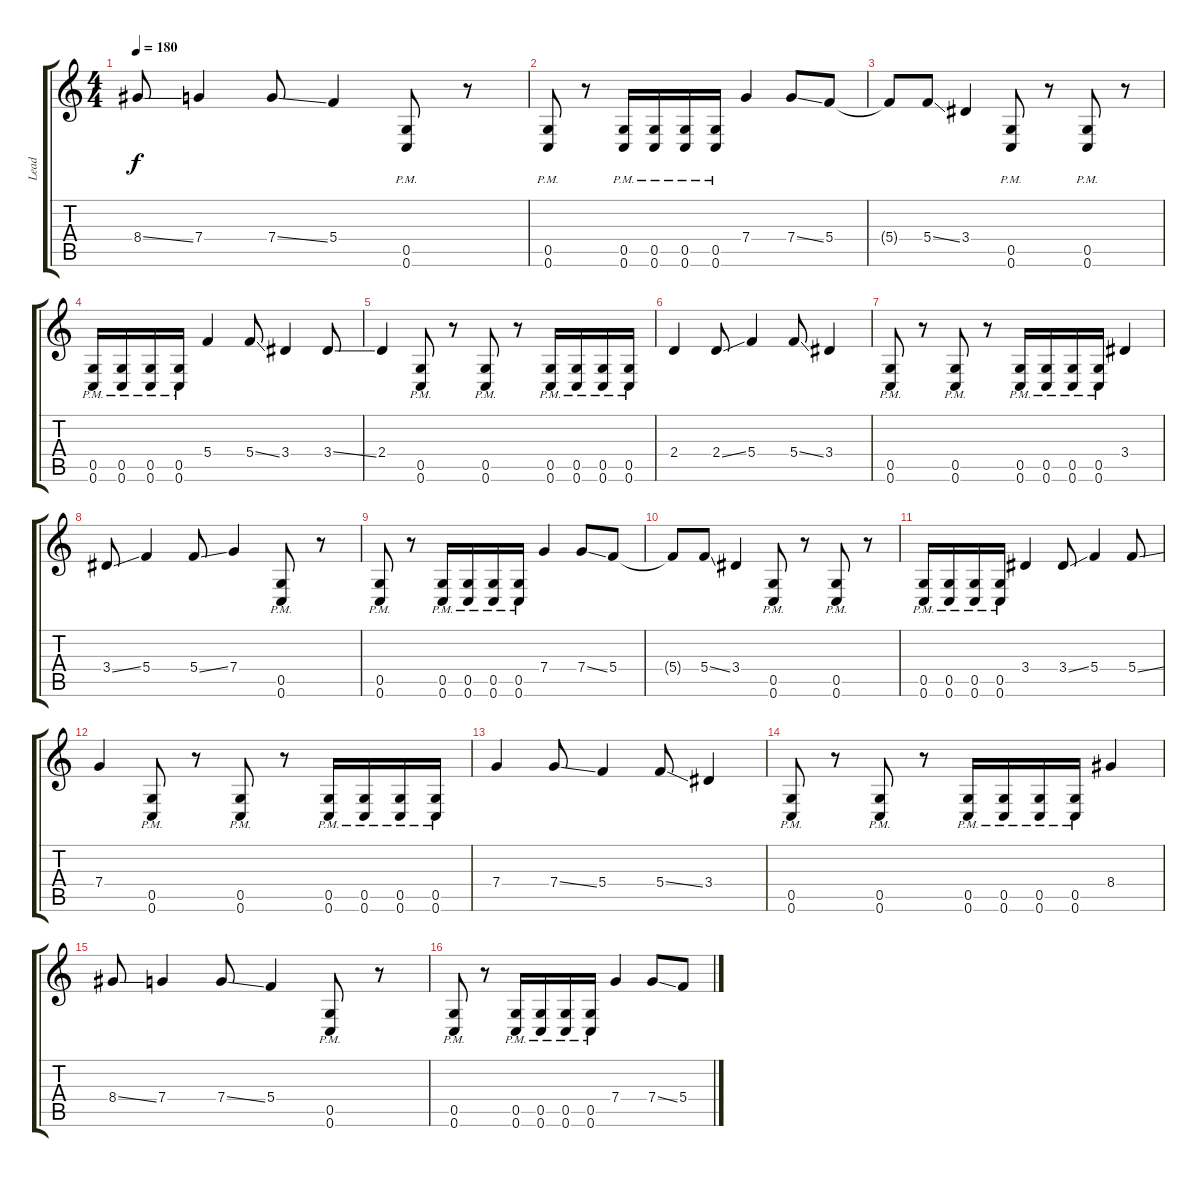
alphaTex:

\track ("Lead" "Lead") {instrument distortionguitar}
\staff {score tabs}
\tuning (D4 A3 F3 C3 G2 C2) {hide}
\ts (4 4)
\tempo 180
\clef g2
\ks c
8.4{ss}.8{dy f} 7.4.4 7.4{ss}.8 5.4.4 (0.5{pm} 0.6{pm}).8 r.8 |
(0.5{pm} 0.6{pm}).8 r.8 (0.5{pm} 0.6{pm}).16 (0.5{pm} 0.6{pm}).16 (0.5{pm} 0.6{pm}).16 (0.5{pm} 0.6{pm}).16 7.4.4 7.4{ss}.8 5.4.8 |
5.4{t}.8 5.4{ss}.8 3.4.4 (0.5{pm} 0.6{pm}).8 r.8 (0.5{pm} 0.6{pm}).8 r.8 |
(0.5{pm} 0.6{pm}).16 (0.5{pm} 0.6{pm}).16 (0.5{pm} 0.6{pm}).16 (0.5{pm} 0.6{pm}).16 5.4.4 5.4{ss}.8 3.4.4 3.4{ss}.8 |
2.4.4 (0.5{pm} 0.6{pm}).8 r.8 (0.5{pm} 0.6{pm}).8 r.8 (0.5{pm} 0.6{pm}).16 (0.5{pm} 0.6{pm}).16 (0.5{pm} 0.6{pm}).16 (0.5{pm} 0.6{pm}).16 |
2.4.4 2.4{ss}.8 5.4.4 5.4{ss}.8 3.4.4 |
(0.5{pm} 0.6{pm}).8 r.8 (0.5{pm} 0.6{pm}).8 r.8 (0.5{pm} 0.6{pm}).16 (0.5{pm} 0.6{pm}).16 (0.5{pm} 0.6{pm}).16 (0.5{pm} 0.6{pm}).16 3.4.4 |
3.4{ss}.8 5.4.4 5.4{ss}.8 7.4.4 (0.5{pm} 0.6{pm}).8 r.8 |
(0.5{pm} 0.6{pm}).8 r.8 (0.5{pm} 0.6{pm}).16 (0.5{pm} 0.6{pm}).16 (0.5{pm} 0.6{pm}).16 (0.5{pm} 0.6{pm}).16 7.4.4 7.4{ss}.8 5.4.8 |
5.4{t}.8 5.4{ss}.8 3.4.4 (0.5{pm} 0.6{pm}).8 r.8 (0.5{pm} 0.6{pm}).8 r.8 |
(0.5{pm} 0.6{pm}).16 (0.5{pm} 0.6{pm}).16 (0.5{pm} 0.6{pm}).16 (0.5{pm} 0.6{pm}).16 3.4.4 3.4{ss}.8 5.4.4 5.4{ss}.8 |
7.4.4 (0.5{pm} 0.6{pm}).8 r.8 (0.5{pm} 0.6{pm}).8 r.8 (0.5{pm} 0.6{pm}).16 (0.5{pm} 0.6{pm}).16 (0.5{pm} 0.6{pm}).16 (0.5{pm} 0.6{pm}).16 |
7.4.4 7.4{ss}.8 5.4.4 5.4{ss}.8 3.4.4 |
(0.5{pm} 0.6{pm}).8 r.8 (0.5{pm} 0.6{pm}).8 r.8 (0.5{pm} 0.6{pm}).16 (0.5{pm} 0.6{pm}).16 (0.5{pm} 0.6{pm}).16 (0.5{pm} 0.6{pm}).16 8.4.4 |
8.4{ss}.8 7.4.4 7.4{ss}.8 5.4.4 (0.5{pm} 0.6{pm}).8 r.8 |
(0.5{pm} 0.6{pm}).8 r.8 (0.5{pm} 0.6{pm}).16 (0.5{pm} 0.6{pm}).16 (0.5{pm} 0.6{pm}).16 (0.5{pm} 0.6{pm}).16 7.4.4 7.4{ss}.8 5.4.8
